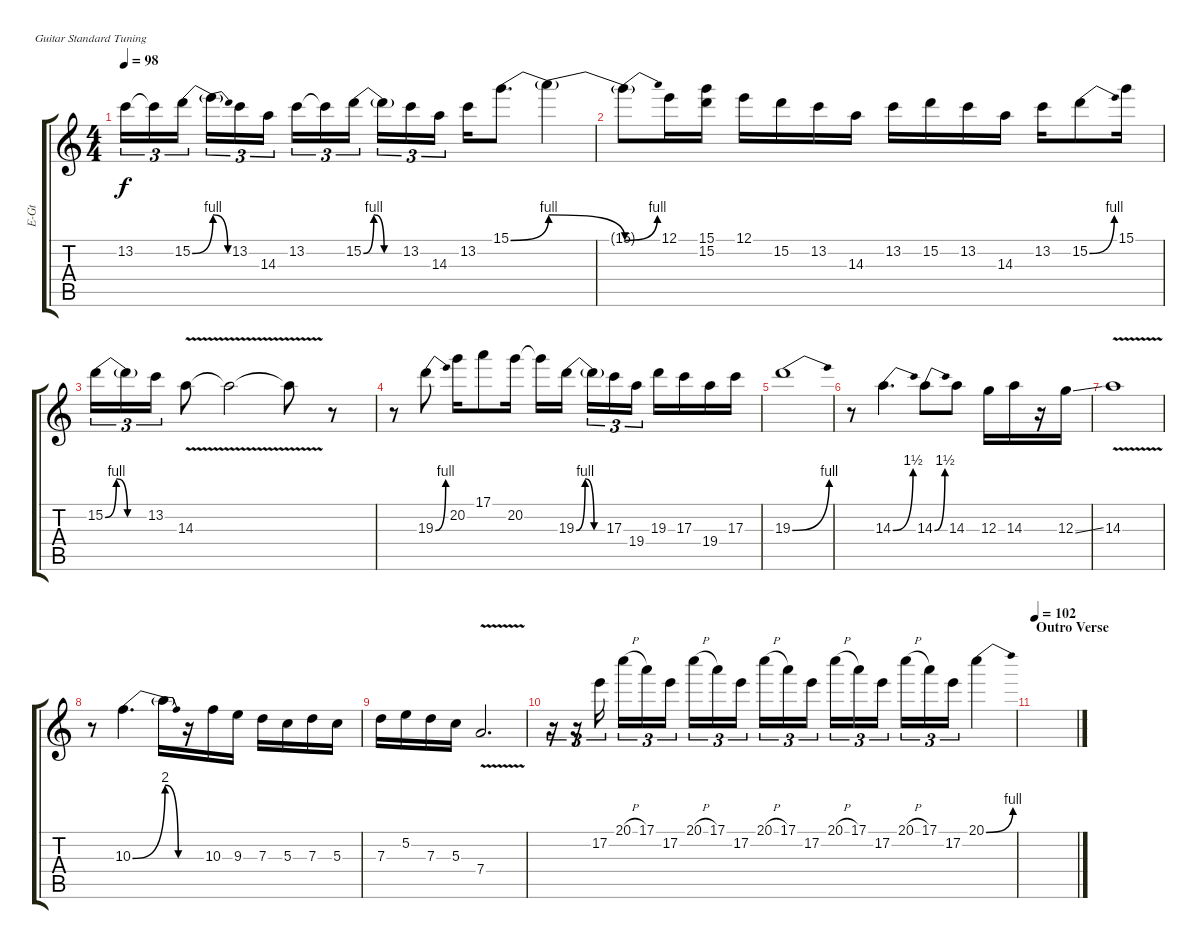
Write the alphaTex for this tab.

\defaultSystemsLayout 4
\bracketExtendMode groupsimilarinstruments
\otherSystemsTrackNameOrientation horizontal
\track ("Telecaster Solo (Page)" "E-Gt") {instrument distortionguitar}
\staff {score tabs}
\tuning (E4 B3 G3 D3 A2 E2)
\ts (4 4)
\tempo 98
\clef g2
\ks c
13.2.16{tu (3 2) dy f beam Down} 13.2{t}.16{tu (3 2) beam Down} 15.2{be (bend 0 0 60 4)}.16{tu (3 2) beam Down} 15.2{be (release 0 4 60 0) t}.16{tu (3 2) beam Down} 13.2.16{tu (3 2) beam Down} 14.3.16{tu (3 2) beam Down} 13.2.16{tu (3 2) beam Down} 13.2{t}.16{tu (3 2) beam Down} 15.2{be (bendrelease 0 0 30 4 30 4 60 0)}.16{tu (3 2) beam Down} 15.2{be (hold 0 0 60 0) t}.16{tu (3 2) beam Down} 13.2.16{tu (3 2) beam Down} 14.3.16{tu (3 2) beam Down} 13.2.16{beam Down} 15.1{be (bend 0 0 60 4)}.8{d beam Down} 15.1{be (release 0 4 60 0) t}.4{beam Down} |
15.1{be (bend 0 0 60 4) t}.8{beam Down} 12.1.16{beam Down} (15.1 15.2).16{beam Down} 12.1.16{beam Down} 15.2.16{beam Down} 13.2.16{beam Down} 14.3.16{beam Down} 13.2.16{beam Down} 15.2.16{beam Down} 13.2.16{beam Down} 14.3.16{beam Down} 13.2.16{beam Down} 15.2{be (bend 0 0 60 4)}.8{beam Down} 15.1.16{beam Down} |
15.2{be (bendrelease 0 0 30 4 30 4 60 0)}.16{tu (3 2) beam Down} 15.2{be (hold 0 0 60 0) t}.16{tu (3 2) beam Down} 13.2.16{tu (3 2) beam Down} 14.3{v}.8{beam Down} 14.3{v t}.2{beam Down} 14.3{v t}.8{beam Down} r.8{beam Down} |
r.8{beam Down} 19.3{be (bend 0 0 60 4)}.8{beam Down} 20.2.16{beam Down} 17.1.8{beam Down} 20.2.16{beam Down} 20.2{t}.16{beam Down} 19.3{be (bendrelease 0 0 30 4 30 4 60 0)}.16{beam Down} 19.3{be (hold 0 0 60 0) t}.16{tu (3 2) beam Down} 17.3.16{tu (3 2) beam Down} 19.4.16{tu (3 2) beam Down} 19.3.16{beam Down} 17.3.16{beam Down} 19.4.16{beam Down} 17.3.16{beam Down} |
19.3{be (bend 0 0 60 4)}.1{beam Down} |
r.8{beam Down} 14.3{be (bend 0 0 60 6)}.4{d beam Down} 14.3{be (bend 0 0 60 6)}.8{beam Down} 14.3.8{beam Down} 12.3.16{beam Down} 14.3.16{beam Down} r.16{beam Down} 12.3{ss}.16{beam Down} |
14.3{v}.1{beam Down} |
r.8{beam Down} 10.3{be (bend 0 0 60 8)}.4{d beam Down} 10.3{be (release 0 8 60 0) t}.16{beam Down} r.16{beam Down} 10.3.16{beam Down} 9.3.16{beam Down} 7.3.16{beam Down} 5.3.16{beam Down} 7.3.16{beam Down} 5.3.16{beam Down} |
7.3.16{beam Down} 5.2.16{beam Down} 7.3.16{beam Down} 5.3.16{beam Down} 7.4{v}.2{d beam Up} |
r.16{tu (3 2) beam Down} r.16{tu (3 2) beam Down} 17.2.16{tu (3 2) beam Down} 20.1{h}.16{tu (3 2) beam Down} 17.1.16{tu (3 2) beam Down} 17.2.16{tu (3 2) beam Down} 20.1{h}.16{tu (3 2) beam Down} 17.1.16{tu (3 2) beam Down} 17.2.16{tu (3 2) beam Down} 20.1{h}.16{tu (3 2) beam Down} 17.1.16{tu (3 2) beam Down} 17.2.16{tu (3 2) beam Down} 20.1{h}.16{tu (3 2) beam Down} 17.1.16{tu (3 2) beam Down} 17.2.16{tu (3 2) beam Down} 20.1{h}.16{tu (3 2) beam Down} 17.1.16{tu (3 2) beam Down} 17.2.16{tu (3 2) beam Down} 20.1{be (bend 0 0 60 4)}.4{beam Down} |
\section ("" "Outro Verse")
\tempo 102
